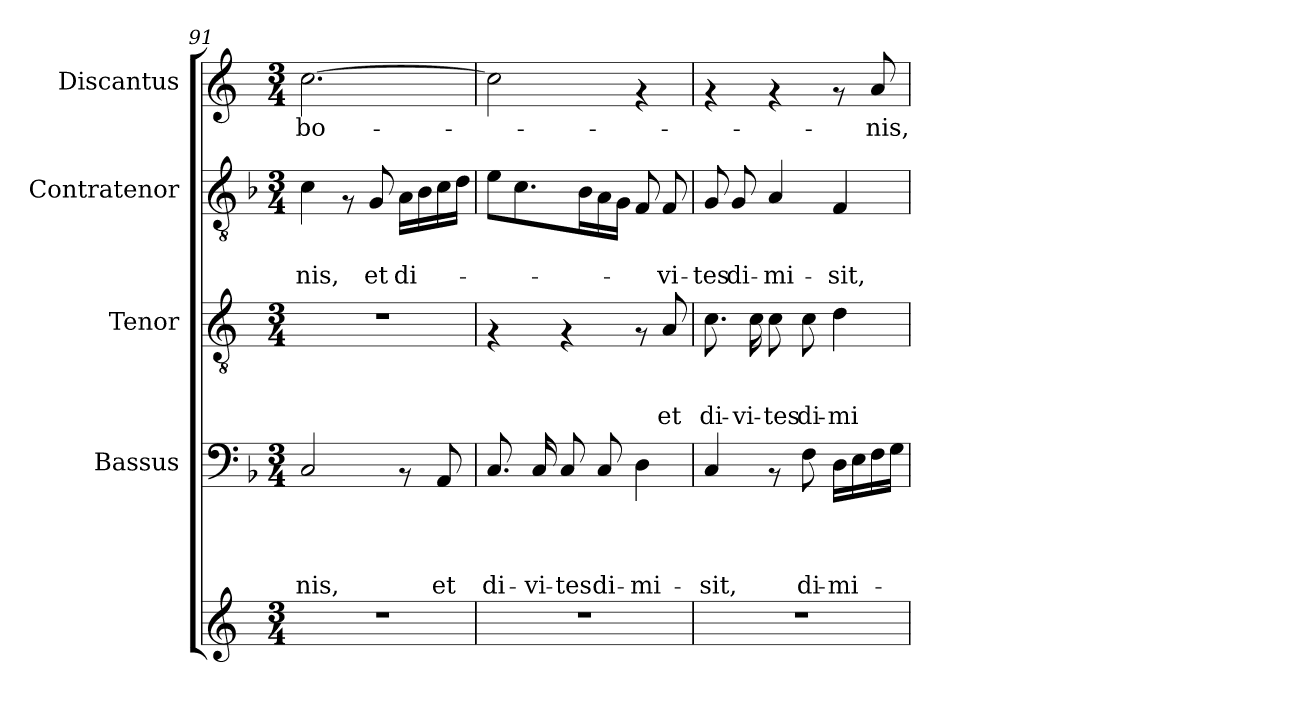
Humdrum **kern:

**kern	**kern	**text	**text	**text	**text	**kern	**text	**text	**text	**kern	**text	**text	**kern	**text
*part5	*part4	*part4	*part4	*part4	*part4	*part3	*part3	*part3	*part3	*part2	*part2	*part2	*part1	*part1
*staff5	*staff4	*staff4	*staff4	*staff4	*staff4	*staff3	*staff3	*staff3	*staff3	*staff2	*staff2	*staff2	*staff1	*staff1
*	*I"Bassus	*	*	*	*	*I"Tenor	*	*	*	*I"Contratenor	*	*	*I"Discantus	*
*clefG2	*clefF4	*	*	*	*	*clefGv2	*	*	*	*clefGv2	*	*	*clefG2	*
*k[]	*k[b-]	*	*	*	*	*k[]	*	*	*	*k[b-]	*	*	*k[]	*
*C:	*F:	*	*	*	*	*C:	*	*	*	*F:	*	*	*C:	*
*M3/4	*M3/4	*	*	*	*	*M3/4	*	*	*	*M3/4	*	*	*M3/4	*
=91	=91	=91	=91	=91	=91	=91	=91	=91	=91	=91	=91	=91	=91	=91
!	!	!	!	!	!LO:LY:b	!	!	!	!	!	!	!LO:LY:b	!	!LO:LY:b
2.r	2C/	.	.	.	-nis,	2.r	.	.	.	4c\	.	-nis,	[>2.cc\	bo-
.	.	.	.	.	.	.	.	.	.	8rF	.	.	.	.
!	!	!	!	!	!	!	!	!	!	!	!	!LO:LY:b	!	!
.	.	.	.	.	.	.	.	.	.	8G/	.	et	.	.
!	!	!	!	!	!	!	!	!	!	!	!	!LO:LY:b	!	!
.	8rAA	.	.	.	.	.	.	.	.	16A\LL	.	di-	.	.
.	.	.	.	.	.	.	.	.	.	16B-\	.	.	.	.
!	!	!	!	!	!LO:LY:b	!	!	!	!	!	!	!	!	!
.	8AA/	.	.	.	et	.	.	.	.	16c\	.	.	.	.
.	.	.	.	.	.	.	.	.	.	16d\JJ	.	.	.	.
=92	=92	=92	=92	=92	=92	=92	=92	=92	=92	=92	=92	=92	=92	=92
!	!	!	!	!	!LO:LY:b	!	!	!	!	!	!	!	!	!
2.r	8.C/	.	.	.	di-	4rF	.	.	.	8e\L	.	.	2cc\]	.
.	.	.	.	.	.	.	.	.	.	8.c\	.	.	.	.
!	!	!	!	!	!LO:LY:b	!	!	!	!	!	!	!	!	!
.	16C/	.	.	.	-vi-	.	.	.	.	.	.	.	.	.
!	!	!	!	!	!LO:LY:b	!	!	!	!	!	!	!	!	!
.	8C/	.	.	.	-tes	4rF	.	.	.	.	.	.	.	.
.	.	.	.	.	.	.	.	.	.	16B-\L	.	.	.	.
!	!	!	!	!	!LO:LY:b	!	!	!	!	!	!	!	!	!
.	8C/	.	.	.	di-	.	.	.	.	16A\	.	.	.	.
.	.	.	.	.	.	.	.	.	.	16G\JJ	.	.	.	.
!	!	!	!	!	!LO:LY:b	!	!	!	!	!	!	!	!	!
.	4D\	.	.	.	-mi-	8rF	.	.	.	8F/	.	.	4rf	.
!	!	!	!	!	!	!	!	!	!LO:LY:b:rj	!	!	!LO:LY:b	!	!
.	.	.	.	.	.	8A/	.	.	et	8F/	.	-vi-	.	.
=93	=93	=93	=93	=93	=93	=93	=93	=93	=93	=93	=93	=93	=93	=93
!	!	!	!	!	!LO:LY:b	!	!	!	!LO:LY:b:rj	!	!	!LO:LY:b	!	!
2.r	4C/	.	.	.	-sit,	8.c\	.	.	di-	8G/	.	-tes	4rf	.
!	!	!	!	!	!	!	!	!	!	!	!	!LO:LY:b	!	!
.	.	.	.	.	.	.	.	.	.	8G/	.	di-	.	.
!	!	!	!	!	!	!	!	!	!LO:LY:b:rj	!	!	!	!	!
.	.	.	.	.	.	16c\	.	.	-vi-	.	.	.	.	.
!	!	!	!	!	!	!	!	!	!LO:LY:b:rj	!	!	!LO:LY:b	!	!
.	8rAA	.	.	.	.	8c\	.	.	-tes	4A/	.	-mi-	4rf	.
!	!	!	!	!	!LO:LY:b	!	!	!	!LO:LY:b:rj	!	!	!	!	!
.	8F\	.	.	.	di-	8c\	.	.	di-	.	.	.	.	.
!	!	!	!	!	!LO:LY:b	!	!	!	!LO:LY:b:rj	!	!	!LO:LY:b	!	!
.	16D\LL	.	.	.	-mi-	4d\	.	.	-mi-	4F/	.	-sit,	8rf	.
.	16E\	.	.	.	.	.	.	.	.	.	.	.	.	.
!	!	!	!	!	!	!	!	!	!	!	!	!	!	!LO:LY:b
.	16F\	.	.	.	.	.	.	.	.	.	.	.	8a/	-nis,
.	16G\JJ	.	.	.	.	.	.	.	.	.	.	.	.	.
=	=	=	=	=	=	=	=	=	=	=	=	=	=	=
*-	*-	*-	*-	*-	*-	*-	*-	*-	*-	*-	*-	*-	*-	*-
